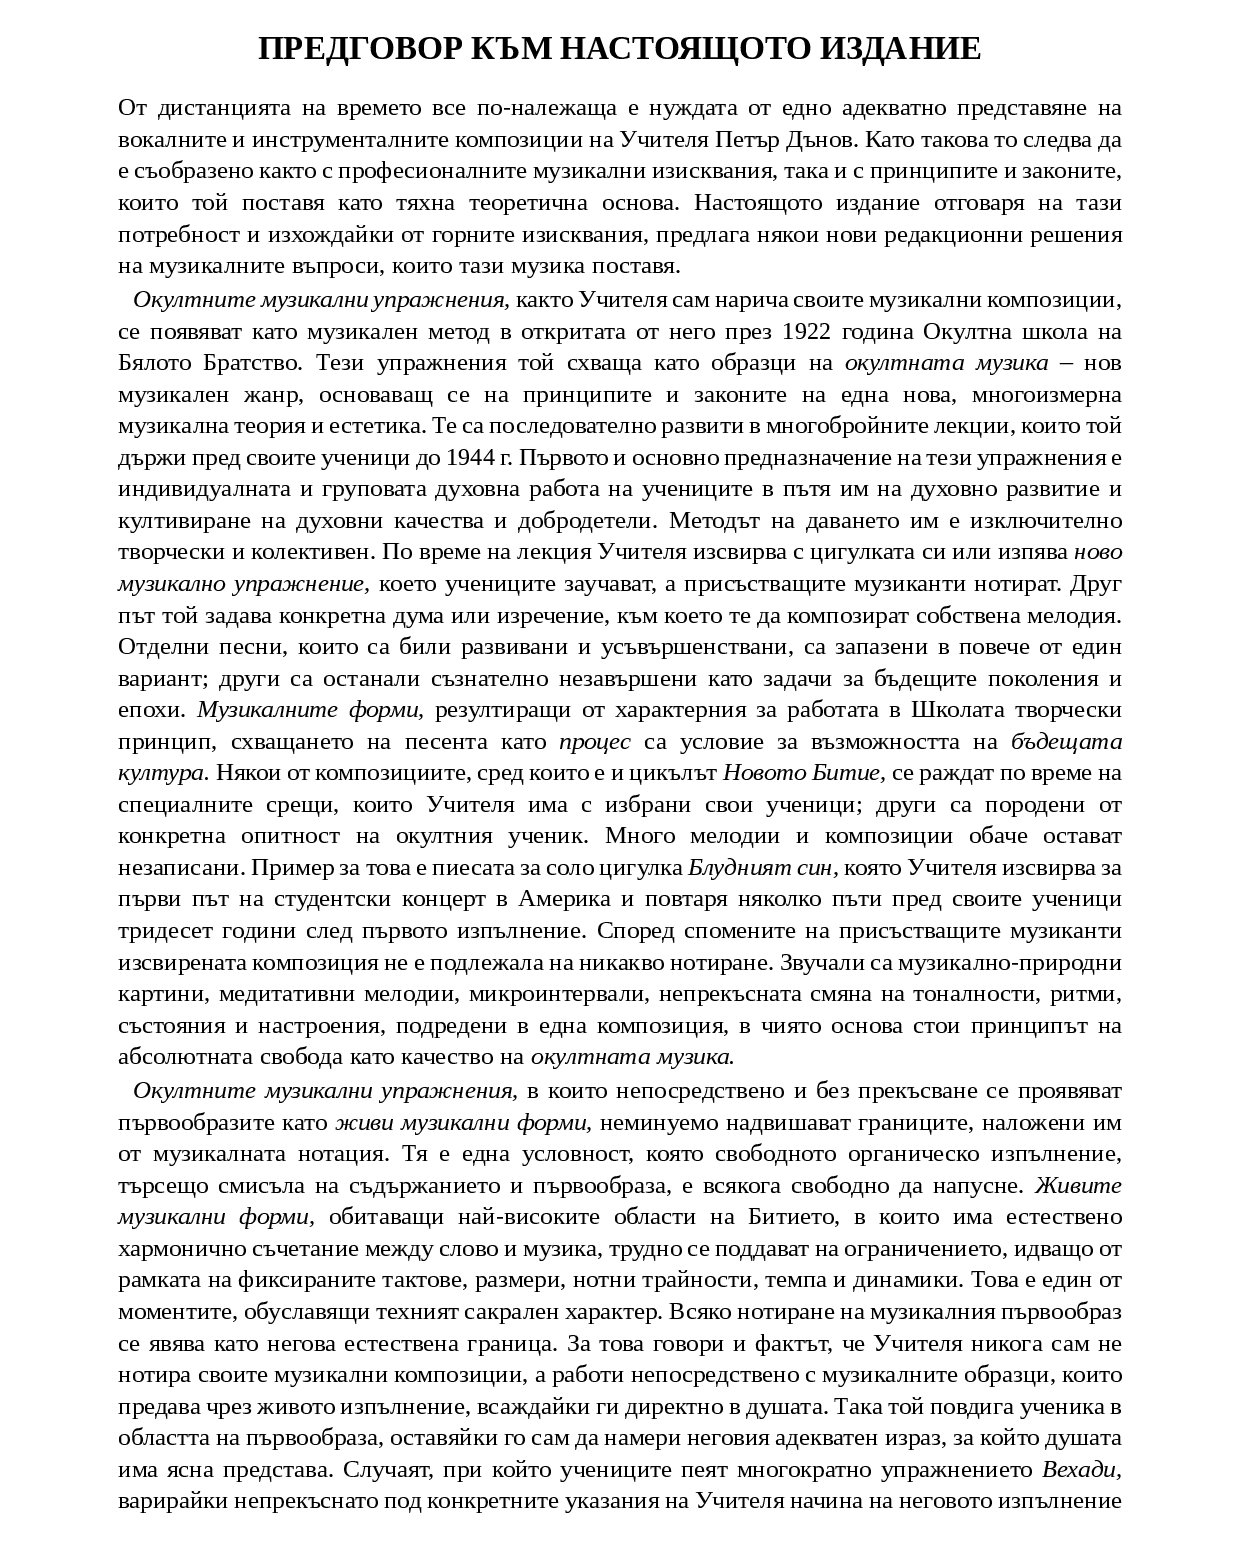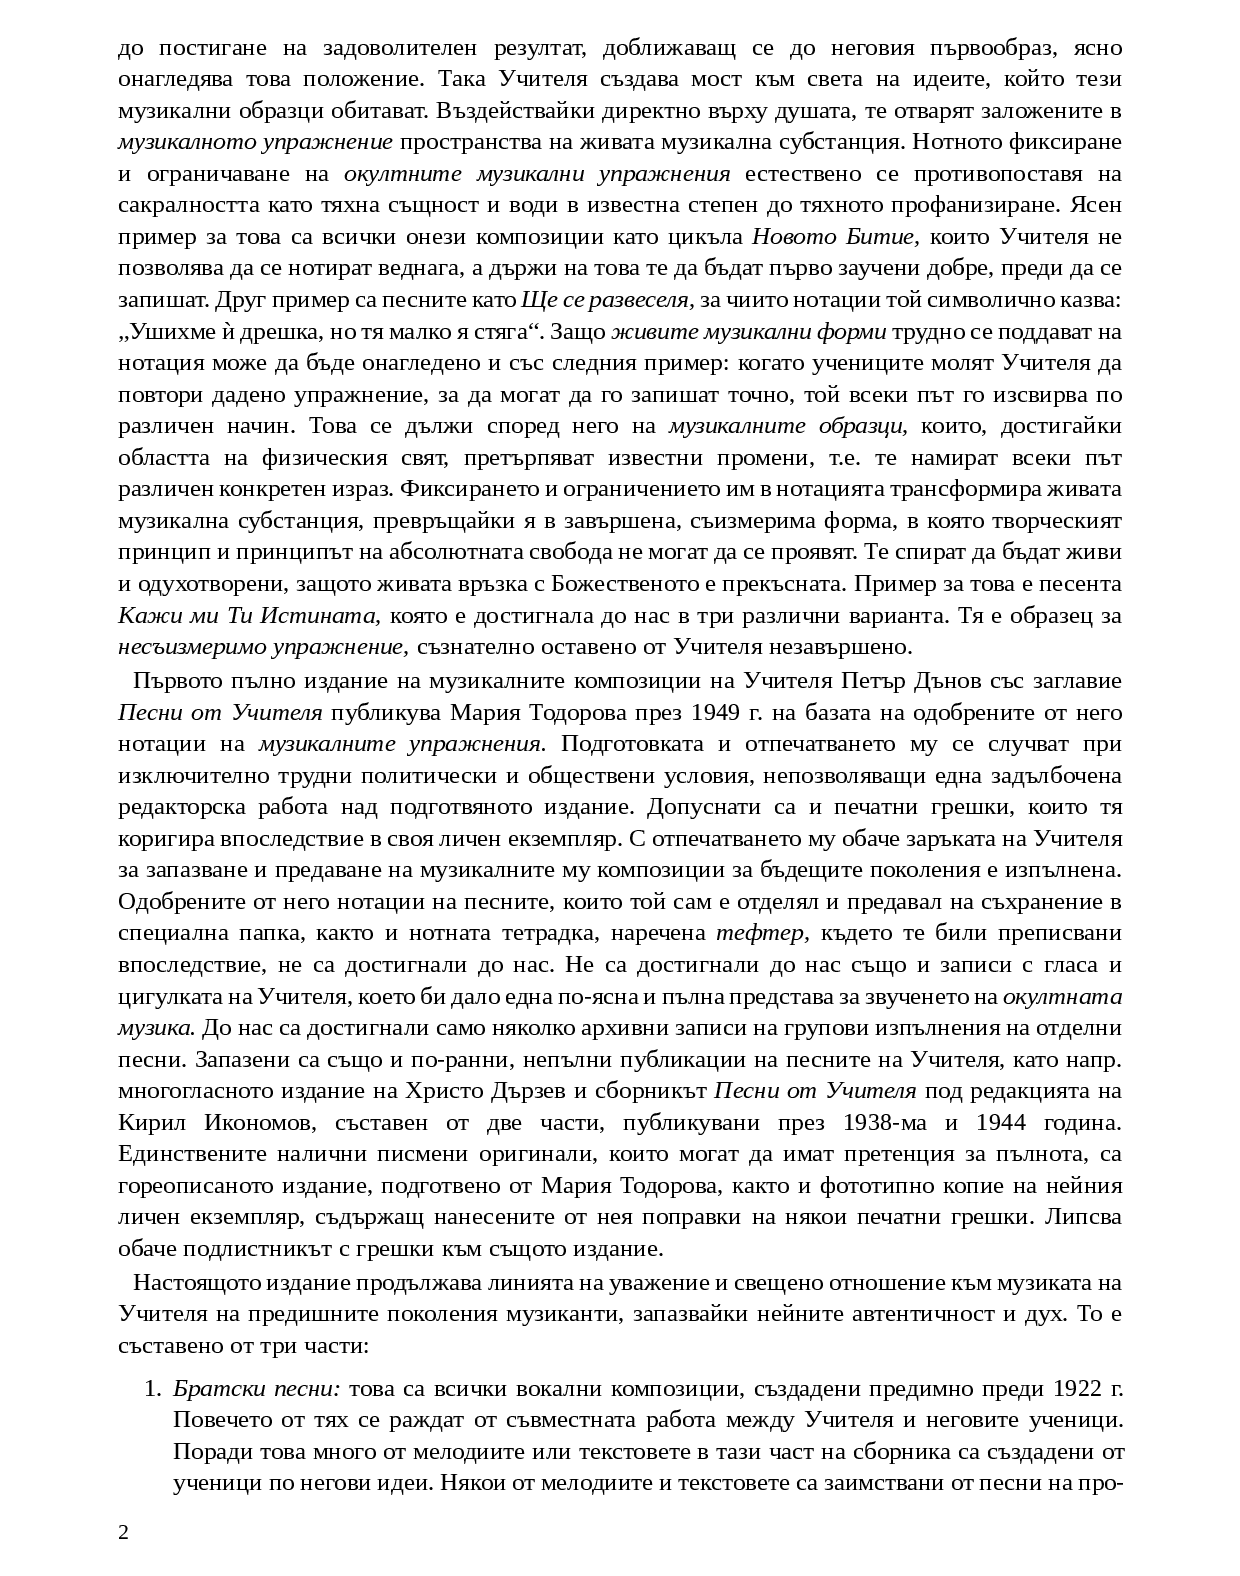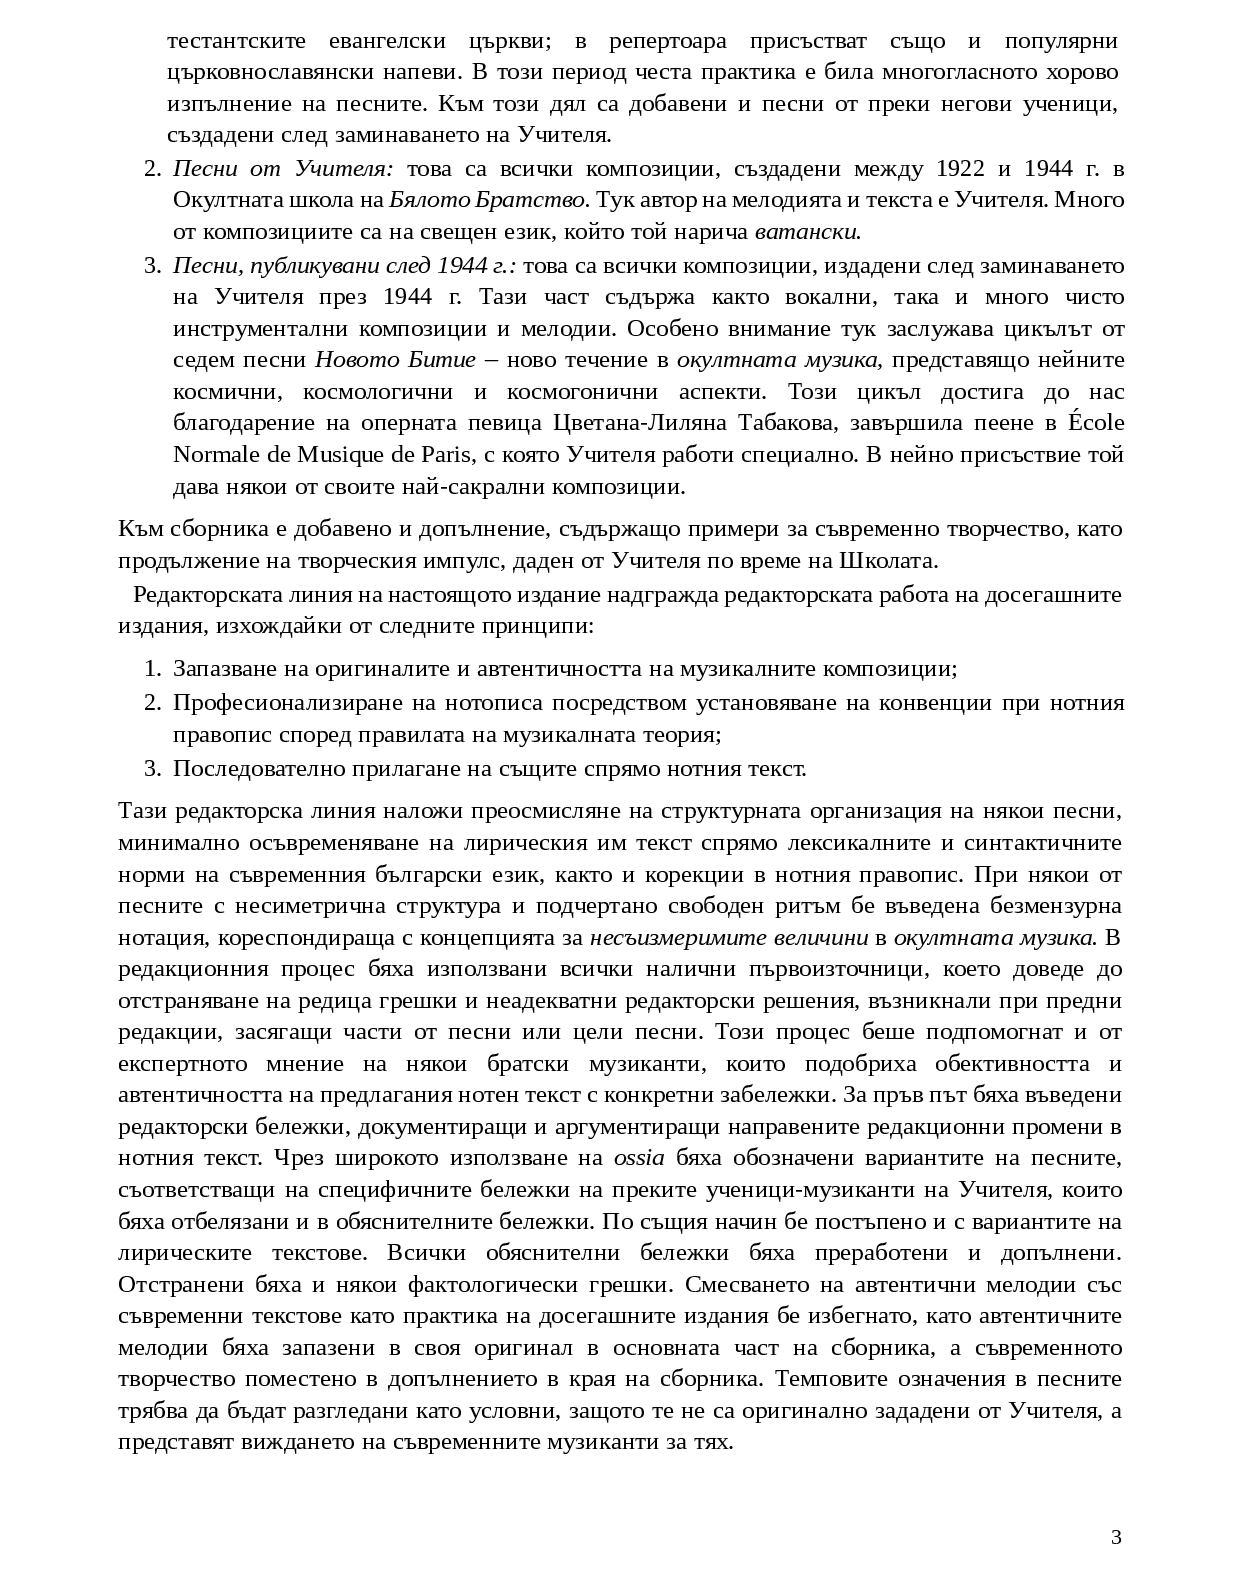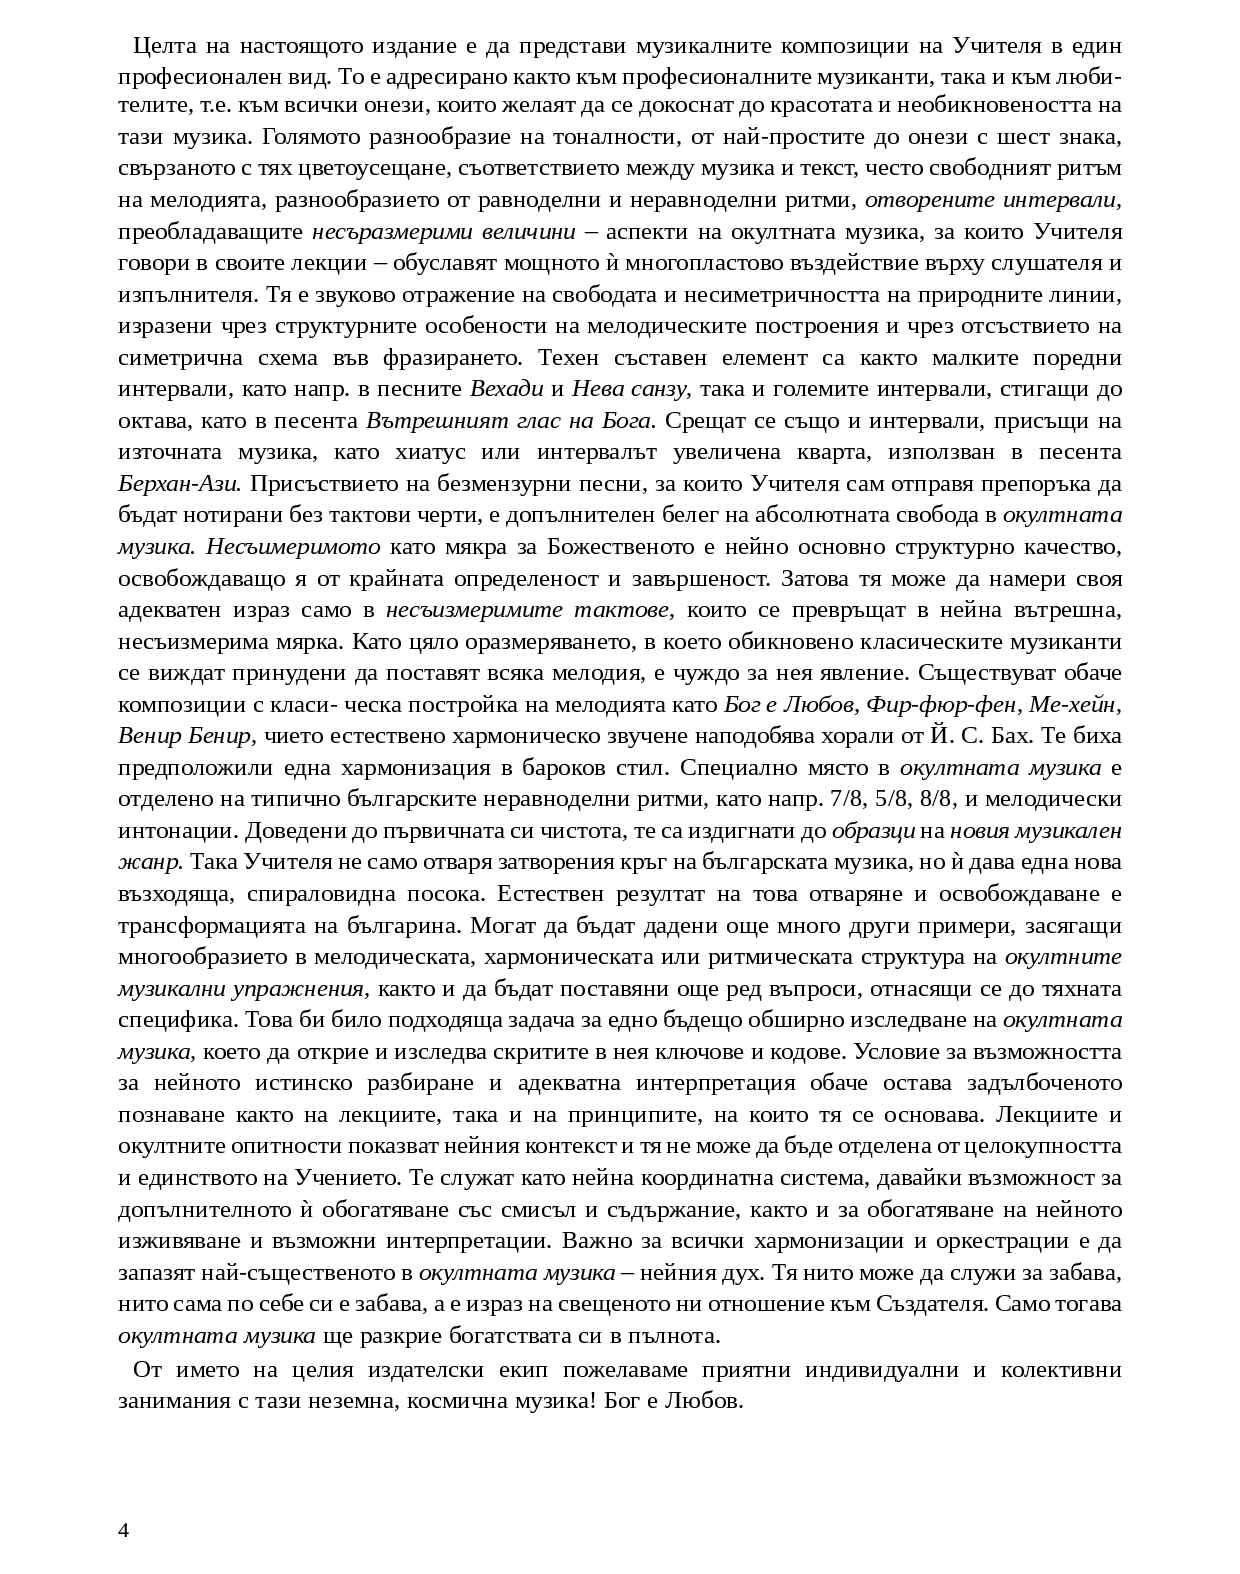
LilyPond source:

\version "2.24.3"

% include paper part and global functions
\include "include/globals.ily"

\bookpart {
  \paper {
    print-all-headers = ##f
    print-page-number = ##t
    print-first-page-number = ##f

    % put page numbers on the bottom
    oddHeaderMarkup = \markup ""
    evenHeaderMarkup = \markup ""
    oddFooterMarkup = \markup
    \fill-line {
      ""
      \if \should-print-page-number \fromproperty #'page:page-number-string
    }
    evenFooterMarkup = \markup
    \fill-line {
      \if \should-print-page-number \fromproperty #'page:page-number-string
      ""
    }

    left-margin = 2\cm
    right-margin = 2\cm
    top-margin = 2\cm
    bottom-margin = 2\cm
    ragged-bottom = ##t % do not spread the staves to fill the whole vertical space


  }

  \tocItem \markup "Предговор към настоящото издание"
  \markup \abs-fontsize #16 { \fill-line \bold {"ПРЕДГОВОР КЪМ НАСТОЯЩОТО ИЗДАНИЕ"} }



  \markup \abs-fontsize #12 {
    \vspace #1.5  \override #'(baseline-skip . 3.2)


    \justify {
      
           От дистанцията на времето все по-належаща е нуждата от едно адекватно представяне на вокалните и инструменталните композиции на Учителя Петър Дънов. Като такова то следва да е съобразено както с професионалните музикални изисквания, така и с принципите и законите, които той поставя като тяхна теоретична основа. Настоящото издание отговаря на тази потребност и изхождайки от горните изисквания, предлага някои нови редакционни решения на музикалните въпроси, които тази музика поставя.

    }
  }
  
    \markup \abs-fontsize #12 {
    \vspace #0.8  \override #'(baseline-skip . 3.2)
    \justify {
      \hspace #1.5

      \italic {Окултните} \italic {музикални} \italic {упражнения,} както Учителя сам нарича своите музикални композиции, се появяват като музикален метод в откритата от него през 1922 година Окултна школа на Бялото Братство. Тези упражнения той схваща като образци на \italic {окултната} \italic {музика} – нов музикален жанр, основаващ се на принципите и законите на една нова, многоизмерна музикална теория и естетика. Те са последователно развити в многобройните лекции, които той държи пред своите ученици до 1944 г. Първото и основно предназначение на тези упражнения е индивидуалната и груповата духовна работа на учениците в пътя им на духовно развитие и култивиране на духовни качества и добродетели. Методът на даването им е изключително творчески и колективен. По време на лекция Учителя изсвирва с цигулката си или изпява \italic {ново} \italic {музикално} \italic {упражнение,} което учениците заучават, а присъстващите музиканти нотират. Друг път той задава конкретна дума или  изречение, към което те да композират собствена мелодия. Отделни песни, които са били развивани и усъвършенствани, са запазени в повече от един вариант; други са останали съзнателно незавършени като задачи за бъдещите поколения и епохи. \italic {Музикалните} \italic {форми,} резултиращи от характерния за работата в Школата творчески принцип, схващането на песента като \italic {процес} са условие за възможността на \italic {бъдещата} \italic {култура.} Някои от композициите, сред които е и цикълът \italic {Новото} \italic {Битие,} се раждат по време на специалните срещи, които Учителя има с избрани свои ученици; други са породени от конкретна опитност на окултния ученик. Много мелодии и композиции обаче остават незаписани.  Пример за това е пиесата за соло цигулка \italic {Блудният} \italic {син,} която Учителя изсвирва за първи път на студентски концерт в Америка и повтаря няколко пъти пред своите ученици тридесет години след първото изпълнение. Според спомените на присъстващите музиканти изсвирената композиция не е подлежала на никакво нотиране. Звучали са музикално-природни картини, медитативни мелодии, микроинтервали, непрекъсната смяна на тоналности, ритми, състояния и настроения, подредени в една композиция, в чиято основа стои принципът на абсолютната свобода като качество на \italic{окултната} \italic {музика.}
    }
  }


  \markup \abs-fontsize #12 {
    \vspace #0.8  \override #'(baseline-skip . 3.2)
    \justify {
      \hspace #1.5
      
            \italic{Окултните} \italic{музикални} \italic{упражнения,} в които непосредствено и без прекъсване се проявяват първообразите като \italic{живи} \italic{музикални} \italic{форми,} неминуемо надвишават границите, наложени им от музикалната нотация. Тя е една условност, която свободното органическо изпълнение, търсещо смисъла на съдържанието и първообраза, е всякога свободно да напусне.  \italic{Живите} \italic{музикални} \italic{форми,} обитаващи най-високите области на Битието, в които има естествено хармонично съчетание между слово и музика, трудно се поддават на ограничението, идващо от рамката на фиксираните тактове, размери, нотни трайности, темпа и динамики. Това е един от моментите, обуславящи техният сакрален характер. Всяко нотиране на музикалния първообраз се явява като негова естествена граница. За това говори и фактът, че Учителя никога сам не нотира своите музикални композиции, а работи непосредствено с  музикалните образци, които предава чрез живото изпълнение, всаждайки ги директно в душата. Така той  повдига ученика в областта на първообраза, оставяйки го сам да намери неговия адекватен израз, за който душата има ясна представа. Случаят, при който учениците пеят многократно упражнението \italic{Вехади,} варирайки непрекъснато под конкретните указания на Учителя начина на неговото изпълнение 
      
  }}
  
  
    \markup \abs-fontsize #12 {
    \vspace #0.8  \override #'(baseline-skip . 3.2)
    \justify {
     
      
      до постигане на задоволителен резултат, доближаващ се до неговия първообраз, ясно онагледява това положение. Така Учителя създава мост към света на идеите, който тези музикални образци обитават. Въздействайки директно върху душата, те отварят заложените в \italic{музикалното} \italic{упражнение} пространства на живата музикална субстанция. Нотното фиксиране и ограничаване на \italic{окултните} \italic{музикални} \italic{упражнения} естествено се противопоставя на сакралността като тяхна същност и води в известна степен до тяхното профанизиране. Ясен пример за това са всички онези композиции като цикъла \italic{Новото} \italic{Битие,} които Учителя не позволява да се нотират веднага, а държи на това те да бъдат първо заучени добре, преди да се запишат. Друг пример са песните като \italic{Ще} \italic{се }\italic{развеселя,} за чиито нотации той символично казва: „Ушихме ѝ дрешка, но тя малко я стяга“. Защо \italic{живите} \italic{музикални} \italic{форми} трудно се поддават на нотация може да бъде онагледено и със следния пример: когато учениците молят Учителя да повтори дадено упражнение, за да могат да го запишат точно, той всеки път го изсвирва по различен начин. Това се дължи според него на  \italic{музикалните} \italic{образци,} които, достигайки областта на физическия свят, претърпяват известни промени, т.е. те намират всеки път различен конкретен израз. Фиксирането и ограничението им в нотацията трансформира живата музикална субстанция, превръщайки я в завършена, съизмерима форма, в която творческият принцип и принципът на абсолютната свобода не могат да се проявят. Те спират да бъдат живи и одухотворени, защото живата връзка с Божественото е прекъсната. Пример за това е песента \italic{Кажи} \italic{ми} \italic{Ти} \italic{Истината,} която е достигнала до нас в три различни варианта. Тя е образец за \italic{несъизмеримо упражнение,} съзнателно оставено от Учителя незавършено.
      
        }}
        
        \markup \abs-fontsize #12 {
    \vspace #0.8  \override #'(baseline-skip . 3.2)
    \justify {
      \hspace #1.5
      Първото пълно издание на музикалните композиции на Учителя Петър Дънов със заглавие \italic {Песни} \italic {от} \italic {Учителя} публикува Мария Тодорова през 1949 г. на базата на одобрените от него нотации на \italic {музикалните} \italic {упражнения.} Подготовката и отпечатването му се случват при изключително трудни политически и обществени условия, непозволяващи една задълбочена редакторска работа над подготвяното издание. Допуснати са и печатни грешки, които тя коригира впоследствие в своя личен екземпляр. С отпечатването му обаче заръката на Учителя за запазване и предаване на музикалните му композиции за бъдещите поколения е изпълнена. Одобрените от него нотации на песните, които той сам е отделял и предавал на съхранение в специална папка, както и нотната тетрадка, наречена \italic {тефтер,} където те били преписвани впоследствие, не са достигнали до нас. Не са достигнали до нас също и записи с гласа и цигулката на Учителя, което би дало една по-ясна и пълна представа за звученето на \italic {окултната} \italic {музика.} До нас са достигнали само няколко архивни записи на групови изпълнения на отделни песни. Запазени са също и по-ранни, непълни публикации на песните на Учителя, като напр. многогласното издание на Христо Дързев и сборникът \italic {Песни} \italic {от} \italic {Учителя} под редакцията на Кирил Икономов, съставен от две части, публикувани през 1938-ма и 1944 година. Единствените налични писмени оригинали, които могат да имат претенция за пълнота, са гореописаното издание, подготвено от Мария Тодорова, както и фототипно копие на нейния личен екземпляр, съдържащ нанесените от нея поправки на някои печатни грешки. Липсва обаче подлистникът с грешки към същото издание.
    }
  }
  \markup \abs-fontsize #12 {
    \vspace #0.8  \override #'(baseline-skip . 3.2)
    \justify {
      \hspace #1.5
      Настоящото издание продължава линията на уважение и свещено отношение към музиката на Учителя на предишните поколения музиканти, запазвайки нейните автентичност и дух. То е съставено от три части:
    }
  }
  
  
    \markup \override #'(line-width . 96.5) \abs-fontsize #12 {
    \override #'(baseline-skip . 3.2) \column {
      "    1."
    }
    \hspace #0.5
    \vspace #1.1  \override #'(baseline-skip . 3.2) \column {
      \justify { 
         \italic {Братски песни: } това са всички вокални композиции, създадени предимно преди 1922 г. Повечето от тях се раждат от съвместната работа между Учителя и неговите ученици. Поради това много от мелодиите или текстовете в тази част на сборника са създадени от ученици по негови идеи. Някои от мелодиите и текстовете са заимствани от песни на про-
    
    }}}
    
       \markup \override #'(line-width . 96.5) \abs-fontsize #12 {
    \override #'(baseline-skip . 3.2) \column {
      "      "
    }
    \hspace #0.5
      \override #'(baseline-skip . 3.2) \column {
      \justify { 
        тестантските евангелски църкви; в репертоара присъстват също и популярни църковнославянски напеви. В този период честа практика е била многогласното хорово изпълнение на песните. Към този дял са добавени и песни от преки негови ученици, създадени след заминаването на Учителя.
        
           }}}
           
            \markup \override #'(line-width . 96.5) \abs-fontsize #12 {
    \vspace #0.8  \override #'(baseline-skip . 3.2) \column {
      "    2."
    }
    \hspace #0.5
    \override #'(baseline-skip . 3.2) \column {
      \justify {
        \italic { Песни от Учителя: } това са всички композиции, създадени между 1922 и 1944 г. в Окултната школа на \italic {Бялото}
        \italic {Братство.} Тук автор на мелодията и текста е Учителя. Много от композициите са на свещен език, който той
        нарича \italic {ватански.}
      }
    }
  }

  \markup \override #'(line-width . 96.5) \abs-fontsize #12 {
    \vspace #0.8  \override #'(baseline-skip . 3.2) \column {
      "    3."
    }
    \hspace #0.5
    \override #'(baseline-skip . 3.2) \column {
      \justify {
        \italic {Песни, публикувани след 1944 г.:  } това са всички композиции, издадени след заминаването на Учителя през 1944 г.
        Тази част съдържа както вокални, така и много чисто инструментални композиции и мелодии. Особено внимание тук заслужава цикълът от седем песни \italic {Новото} \italic{Битие} – ново течение в \italic {окултната} \italic {музика,} представящо нейните космични, космологични и космогонични аспекти. Този цикъл достига до нас благодарение на оперната певица Цветана-Лиляна Табакова, завършила пеене в École Normale de Musique de Paris, с която Учителя работи специално. В нейно присъствие той дава някои от своите най-сакрални композиции.
      }
    }
  }

  \markup \abs-fontsize #12 {
    \vspace #1.1  \override #'(baseline-skip . 3.2)
    \justify {
      Към сборника е добавено и допълнение, съдържащо примери за съвременно творчество, като продължение на творческия импулс, даден от Учителя по време на Школата.
    }
  }
  
   \markup \abs-fontsize #12 {
    \vspace #0.8  \override #'(baseline-skip . 3.2)
    \justify {
      \hspace #1.5
      Редакторската линия на настоящото издание надгражда редакторската работа на досегашните издания, изхождайки
      от следните принципи:
    }
  }

  \markup \override #'(line-width . 96.5) \abs-fontsize #12 {
    \vspace #1.1  \override #'(baseline-skip . 3.2) \column {
      "    1."
    }
    \hspace #0.5
    \override #'(baseline-skip . 3.2) \column {
      \justify {
        Запазване на оригиналите и автентичността на музикалните композиции;
      }
    }
  }

  \markup \override #'(line-width . 96.5) \abs-fontsize #12 {
    \vspace #0.8  \override #'(baseline-skip . 3.2) \column {
      "    2."
    }
    \hspace #0.5
    \override #'(baseline-skip . 3.2) \column {
      \justify {
        Професионализиране на нотописа посредством установяване на конвенции при нотния правопис според правилата на музикалната теория;
      }
    }
  }


  \markup \override #'(line-width . 96.5) \abs-fontsize #12 {
    \vspace #0.8 \override #'(baseline-skip . 3.2) \column {
      "    3."
    }
    \hspace #0.5
    \override #'(baseline-skip . 3.2) \column {
      \justify {
        Последователно прилагане на същите спрямо нотния текст.
      }
    }
  }
  
  \markup \abs-fontsize #12 {
    \vspace #1.1 \override #'(baseline-skip . 3.2)
    \justify {
      Тази редакторска линия наложи преосмисляне на структурната организация на някои песни, минимално осъвременяване на лирическия им текст спрямо лексикалните и синтактичните норми на съвременния български език, както и корекции в нотния правопис. При някои от песните с несиметрична структура и подчертано свободен ритъм бе въведена безмензурна нотация, кореспондираща с концепцията за \italic"несъизмеримите" \italic"величини" в \italic"окултната" \italic"музика." В редакционния процес бяха използвани всички налични първоизточници, което доведе до отстраняване на редица грешки и неадекватни редакторски решения, възникнали при предни редакции, засягащи части от песни или цели песни. Този процес беше подпомогнат и от експертното мнение на някои братски музиканти, които подобриха обективността и автентичността на предлагания нотен текст с конкретни забележки. За пръв път бяха въведени редакторски бележки, документиращи и аргументиращи направените редакционни промени в нотния текст. Чрез широкото използване на \italic {ossia} бяха обозначени вариантите на песните, съответстващи на специфичните бележки на преките ученици-музиканти на Учителя, които бяха отбелязани и в обяснителните бележки. По същия начин бе постъпено и с вариантите на лирическите текстове. Всички обяснителни бележки бяха преработени и допълнени. Отстранени бяха и някои фактологически грешки. Смесването на автентични мелодии със съвременни текстове като практика на досегашните издания бе избегнато, като автентичните мелодии бяха запазени в своя оригинал в основната част на сборника, а съвременното творчество поместено в допълнението в края на сборника. Темповите означения в песните трябва да бъдат разгледани като условни, защото те не са оригинално зададени от Учителя, а представят виждането на съвременните музиканти за тях.
    }
  }
  
   \markup \abs-fontsize #12 {
    \vspace #0.8  \override #'(baseline-skip . 3.2)
    \justify {
      \hspace #1.5
      
       Целта на настоящото издание е да представи музикалните композиции на Учителя в един професионален вид. То е адресирано както към професионалните музиканти, така и към люби-
      
   }}
   
    \markup \abs-fontsize #12 {
     \override #'(baseline-skip . 3.2)
    \justify {
     

    телите, т.е. към всички онези, които желаят да се докоснат до красотата и необикновеността на тази музика. Голямото разнообразие на тоналности, от най-простите до онези с шест знака, свързаното с тях цветоусещане, съответствието между музика и текст, често свободният ритъм на мелодията, разнообразието от равноделни и неравноделни ритми, \italic {отворените} \italic {интервали,} преобладаващите \italic {несъразмерими} \italic {величини} – аспекти на окултната музика, за които Учителя говори в своите лекции – обуславят мощното ѝ многопластово въздействие върху слушателя и изпълнителя. Тя е звуково отражение на свободата и несиметричността на природните линии, изразени чрез структурните особености на мелодическите построения и чрез отсъствието на симетрична схема във фразирането. Техен съставен елемент са както малките поредни интервали, като напр. в песните \italic {Вехади} и \italic {Нева санзу,} така и големите интервали, стигащи до октава, като в песента \italic {Вътрешният глас на Бога.} Срещат се също и интервали, присъщи на източната музика, като хиатус или интервалът увеличена кварта, използван в песента \italic {Берхан-Ази.} Присъствието на безмензурни песни, за които Учителя сам отправя препоръка да бъдат нотирани без тактови черти, е допълнителен белег на абсолютната свобода в \italic {окултната} \italic {музика.} \italic {Несъимеримото} като мякра за Божественото е нейнo основно структурно качество, освобождаващо я от крайната определеност и завършеност. Затова тя може да намери своя адекватен израз само в \italic {несъизмеримите} \italic {тактове,} които се превръщат в нейна вътрешна, несъизмерима мярка. Като цяло оразмеряването, в което обикновено класическите музиканти се виждат принудени да поставят всяка мелодия, е чуждо за нея явление. Съществуват обаче композиции с класи- ческа постройка на мелодията като \italic {Бог e Любов,} \italic {Фир-фюр-фен,} \italic {Ме-хейн,} \italic {Венир} \italic{ Бенир,} чието естествено  хармоническо звучене наподобява хорали от Й. С. Бах. Те биха предположили една хармонизация в бароков стил. Специално място в \italic {окултната} \italic {музика} е отделено на типично българските неравноделни ритми, като напр. 7/8, 5/8, 8/8, и мелодически интонации. Доведени до първичната си чистота, те са издигнати до \italic {образци} на \italic {новия} \italic {музикален} \italic {жанр.} Така Учителя не само отваря затворения кръг на българската музика, но ѝ дава една нова възходяща, спираловидна посока. Естествен резултат на това отваряне и освобождаване е трансформацията на българина. Могат да бъдат дадени още много други примери, засягащи многообразието в мелодическата, хармоническата или ритмическата структура на \italic {окултните} \italic {музикални} \italic {упражнения,} както и да бъдат поставяни още ред въпроси, отнасящи се до тяхната специфика. Това би било подходяща задача за едно бъдещо обширно изследване на \italic {окултната} \italic {музика,} което да открие и изследва скритите в нея ключове и кодове. Условие за възможността за нейното истинско разбиране и адекватна интерпретация обаче остава задълбоченото познаване както на лекциите, така и на принципите, на които тя се основава. Лекциите и окултните опитности показват нейния контекст и тя не може да бъде отделена от целокупността и единството на Учението. Те служат като нейна координатна система, давайки възможност за допълнителното ѝ обогатяване със смисъл и съдържание, както и за обогатяване на нейното изживяване и възможни интерпретации. Важно за всички хармонизации и оркестрации е да запазят най-същественото в \italic {окултната} \italic {музика} – нейния дух. Тя нито може да служи за забава, нито сама по себе си е забава, а е израз на свещеното ни отношение към Създателя. Само тогава \italic {окултната} \italic {музика} ще разкрие богатствата си в пълнота.
    }
  }
  
    \markup \abs-fontsize #12 {
    \vspace #0.8  \override #'(baseline-skip . 3.2)
    \justify {
      \hspace #1.5 От името на целия издателски екип пожелаваме приятни индивидуални и колективни занимания с тази неземна, космична музика! Бог е Любов.
    }
  }

  \markup \abs-fontsize #12 \raise #0 \override #'(baseline-skip . 3.2) {
    \column {
      \line {"  "}
      \line {"  "}
      %\fill-line { "" ""  \italic {"Петър Ганев, София    "} }
      \fill-line { "" ""  \italic {"Мария Кирева   "} }
      \fill-line { "" ""  \italic {"Мюнхен, 2024 г."} }
    }
  }

  

} % bookpart